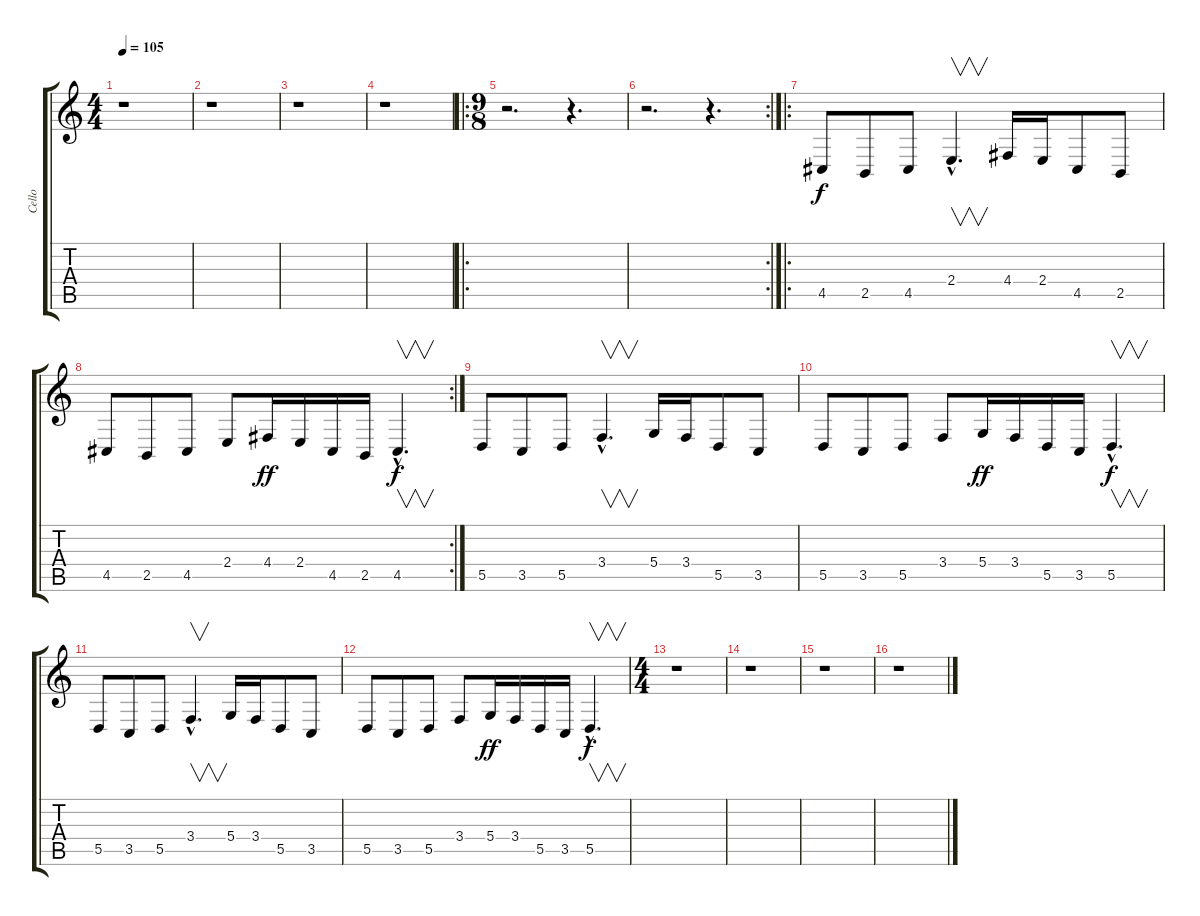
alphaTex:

\track ("Cello" "Cello") {instrument cello}
\staff {score tabs}
\tuning (E4 B3 G3 D3 A2 E2) {hide}
\ts (4 4)
\tempo 105
\clef g2
\ks c
r.1{dy f} |
r.1 |
r.1 |
r.1 |
\ro
\ts (9 8)
r.2{d} r.4{d} |
\rc 2
r.2{d} r.4{d} |
\ro
4.5.8 2.5.8 4.5.8 2.4{hac}.4{v d} 4.4.16 2.4.16 4.5.8 2.5.8 |
\rc 2
4.5.8 2.5.8 4.5.8 2.4.8 4.4.16{dy ff} 2.4.16 4.5.16 2.5.16 4.5{hac}.4{v d dy f} |
5.5.8 3.5.8 5.5.8 3.4{hac}.4{v d} 5.4.16 3.4.16 5.5.8 3.5.8 |
5.5.8 3.5.8 5.5.8 3.4.8 5.4.16{dy ff} 3.4.16 5.5.16 3.5.16 5.5{hac}.4{v d dy f} |
5.5.8 3.5.8 5.5.8 3.4{hac}.4{v d} 5.4.16 3.4.16 5.5.8 3.5.8 |
5.5.8 3.5.8 5.5.8 3.4.8 5.4.16{dy ff} 3.4.16 5.5.16 3.5.16 5.5{hac}.4{v d dy f} |
\ts (4 4)
r.1 |
r.1 |
r.1 |
r.1
